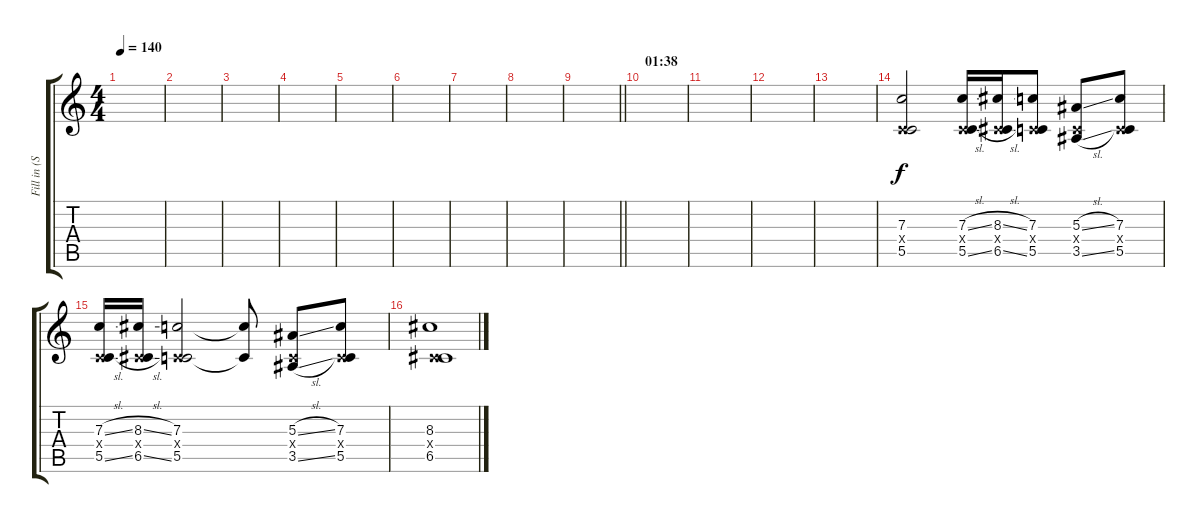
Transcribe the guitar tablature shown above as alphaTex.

\track ("Fill in (Stevie)" "Fill in (S") {instrument distortionguitar}
\staff {score tabs}
\tuning (D4 A3 F3 C3 G2 C2) {hide}
\ts (4 4)
\tempo 140
\clef g2
\ks c
|
|
|
|
|
|
|
|
\barLineRight lightlight
|
\section ("" "01:38")
|
|
|
|
(7.3 0.4{x} 5.5).2 (7.3{sl} 0.4{x} 5.5{sl}).16 (8.3{sl} 0.4{x} 6.5{sl}).16 (7.3 0.4{x} 5.5).8 (5.3{sl} 0.4{x} 3.5{sl}).8 (7.3 0.4{x} 5.5).8 |
(7.3{sl} 0.4{x} 5.5{sl}).16 (8.3{sl} 0.4{x} 6.5{sl}).16 (7.3 0.4{x} 5.5).2 (7.3{t} 5.5{t}).8 (5.3{sl} 0.4{x} 3.5{sl}).8 (7.3 0.4{x} 5.5).8 |
(8.3 0.4{x} 6.5).1
